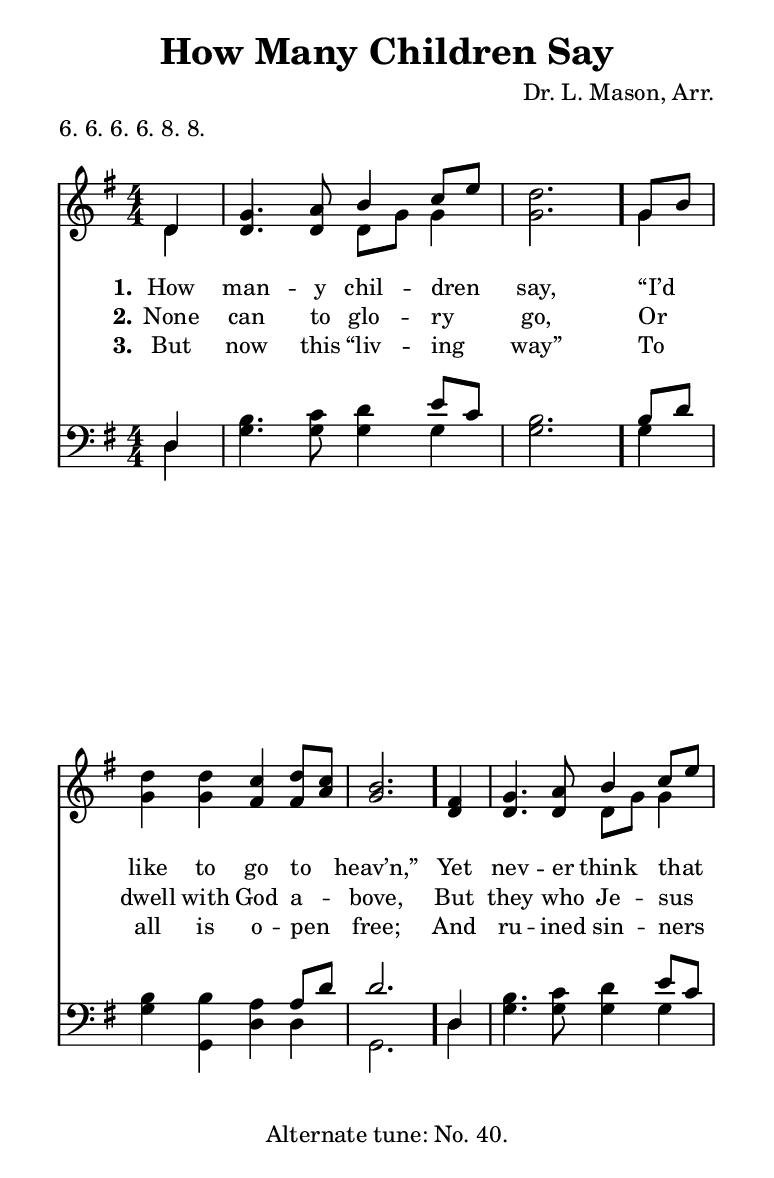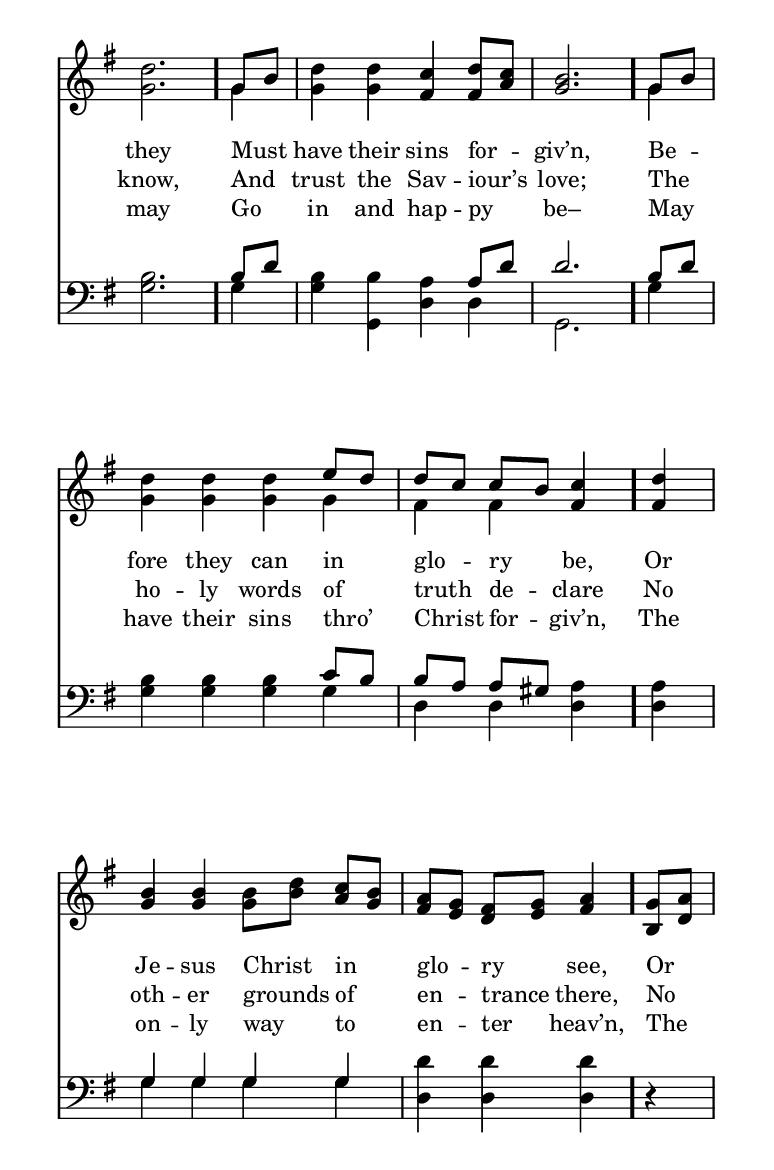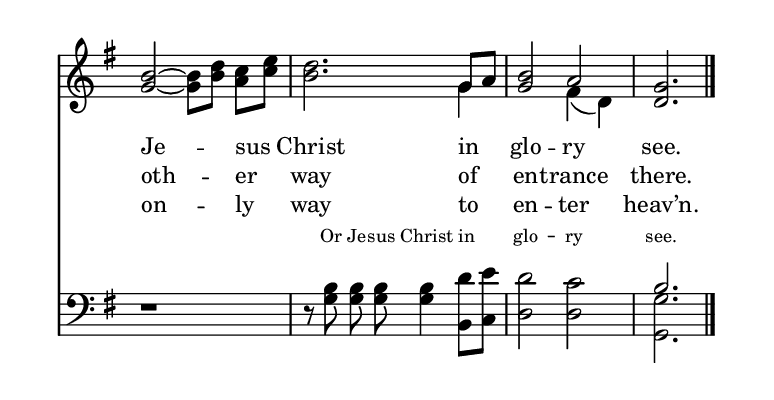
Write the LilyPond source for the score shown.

\include "common/global.ily"
\paper {
  \include "common/paper.ily"
  system-count = #(cond (is-eogsized 4) (#t #f))
  oddFooterMarkup = \markup { \fill-line { \on-the-fly \first-page "Alternate tune: No. 40." } }
}

\header{
  %children
  hymnnumber = "307"
  title = "How Many Children Say"
  tunename = "Lischer"
  meter = "6. 6. 6. 6. 8. 8."
  poet = ""
  composer = "Dr. L. Mason, Arr."
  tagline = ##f
}

global = {
  \include "common/overrides.ily"
  \override Staff.TimeSignature.style = #'numbered
  \time 4/4
  \override Score.MetronomeMark.transparent = ##t % hide all fermata changes too
  \tempo 4=100
  \key g \major
  \partial 4
  \autoBeamOff
}

notesSoprano = {
\global
\relative c' {

  d4 | g4. a8 b4 c8[ e] | d2.
  g,8[ b] | d4 d c d8[ c] | b2. \eogbreak
  fis4 | g4. a8 b4 c8[ e] | d2.
  g,8[ b] | d4 d c d8[ c] | b2. \eogbreak

  g8[ b] | d4 d d e8[ d] | d[ c] c[ b] c4
  d4 | b b b8[ d] c[ b] | a[ g] fis[ g] a4
  g8[ a] | b2 ~ b8[ d] c[ e] | d2. g,8[ a] | b2 a | g2.

  \bar "|."

}
}

notesAlto = {
\global
\relative e' {

  d4 | d4. d8 d[ g] g4 | g2.
  g4 | g g fis fis8[ a] | g2.
  d4 | d4. d8 d[ g] g4 | g2.
  g4 | g g fis fis8[ a] | g2.

  g4 | g g g g | fis fis fis
  fis4 | g g g8[ b] a[ g] | fis[ e] d[ e] fis4
  b,8[ d] | g2 ~ g8[ b] a[ c] | b2. g4 | g2 fis4( d) | d2.

}
}

notesTenor = {
\global
\relative a, {

  d4 | b'4. c8 d4 e8[ c] | b2.
  b8[ d] | b4 b a a8[ d] | d2.
  d,4 | b'4. c8 d4 e8[ c] | b2.
  b8[ d] | b4 b a a8[ d] | d2.

  b8[ d] | b4 b b c8[ b] | b[ a] a[ gis] a4
  a4 | g g g g | d' d d
  r4 | r1 | r8 b8 b b b4 d8[ e] | d2 c | b2.

}
}

notesBass = {
\global
\relative f {

  d4 | g4. g8 g4 g | g2.
  g4 | g g, d' d | g,2.
  d'4 | g4. g8 g4 g | g2.
  g4 | g g, d' d | g,2.

  g'4 | g g g g | d d d
  d4 | g g g g | d d d
  r4 | r1 | r8 g g g g4 b,8[ c] | d2 d | <g g,>2.

}
}

wordsA = \lyricmode {
\set stanza = "1."

How man -- y chil -- dren say, \bar "."
“I’d like to go to heav’n,” \bar "."
Yet nev -- er think that they \bar "."
Must have their sins for -- giv’n, \bar "."
Be -- fore they can in glo -- ry be, \bar "."
%{HIDE>%} Or Je -- sus Christ in glo -- ry see, %{<HIDE%} \bar "."
Or Je -- sus Christ in glo -- ry see. \bar "."

}

wordsB = \lyricmode {
\set stanza = "2."

None can to glo -- ry go,
Or dwell with God a -- bove,
But they who Je -- sus know,
And trust the Sav -- iour’s love;
The ho -- ly words of truth de -- clare
%{HIDE>%} No oth -- er grounds of en -- trance there, %{<HIDE%}
No oth -- er way of en -- trance there.

}

wordsC = \lyricmode {
\set stanza = "3."

But now this “liv -- ing way”
To all is o -- pen free;
And ru -- ined sin -- ners may
Go in and hap -- py be–
May have their sins thro’ Christ for -- giv’n,
%{HIDE>%} The on -- ly way to en -- ter heav’n, %{<HIDE%}
The on -- ly way to en -- ter heav’n.

}

underWords = \lyricmode {
\override LyricText.font-size = #-2

\repeat unfold 40 \skip 4
Or Je -- sus Christ in glo -- ry see.

}

\score {
  \context ChoirStaff <<
    \context Staff = upper <<
      \set Staff.autoBeaming = ##f
      \set ChoirStaff.systemStartDelimiter = #'SystemStartBar
      \set ChoirStaff.printPartCombineTexts = ##f
      \partcombine #'(2 . 9) \notesSoprano \notesAlto
      \context NullVoice = sopranos { \voiceOne << \notesSoprano >> }
      \context NullVoice = altos { \voiceTwo << \notesAlto >> }
      \context Lyrics = one   \lyricsto sopranos \wordsA
      \context Lyrics = two   \lyricsto sopranos \wordsB
      \context Lyrics = three \lyricsto sopranos \wordsC
    >>
    \context Staff = men <<
      \set Staff.autoBeaming = ##f
      \clef bass
      \set ChoirStaff.printPartCombineTexts = ##f
      \partcombine #'(2 . 9) \notesTenor \notesBass
      \context NullVoice = tenors { \voiceOne << \notesTenor >> }
      \context NullVoice = basses { \voiceTwo << \notesBass >> }
      \context Lyrics = four \with { alignAboveContext = men } \lyricsto tenors \underWords
    >>
  >>
  \layout {
    \include "common/layout.ily"
  }
  \midi{
    \include "common/midi.ily"
  }
}

\version "2.19.49"  % necessary for upgrading to future LilyPond versions.

% vi:set et ts=2 sw=2 ai nocindent syntax=lilypond:
